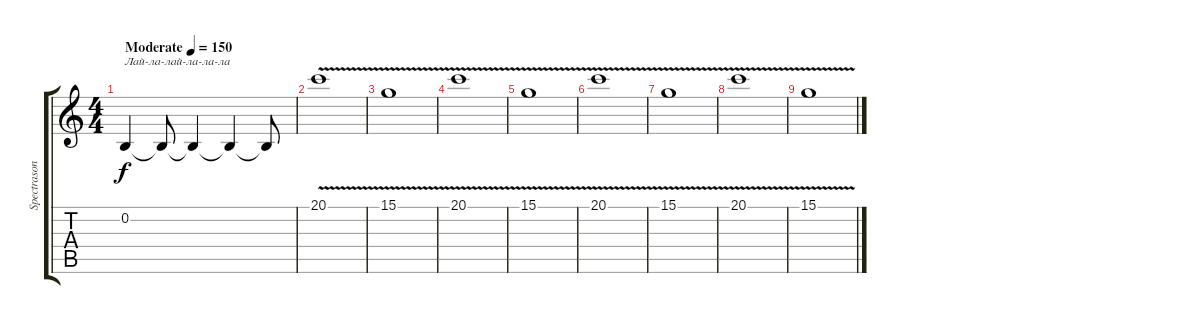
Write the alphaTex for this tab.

\track ("Spectrasonics Omnisphere" "Spectrason") {instrument vibraphone}
\staff {score tabs}
\tuning (E4 B3 G3 D3 A2 E2) {hide}
\ts (4 4)
\tempo (150 "Moderate")
\clef g2
\ks c
0.2.4{txt "Лай-ла-лай-ла-ла-ла" dy f instrument vibraphone} 0.2{t}.8 0.2{t}.4 0.2{t}.4 0.2{t}.8 |
20.1{v}.1 |
15.1{v}.1 |
20.1{v}.1 |
15.1{v}.1 |
20.1{v}.1 |
15.1{v}.1 |
20.1{v}.1 |
15.1{v}.1
